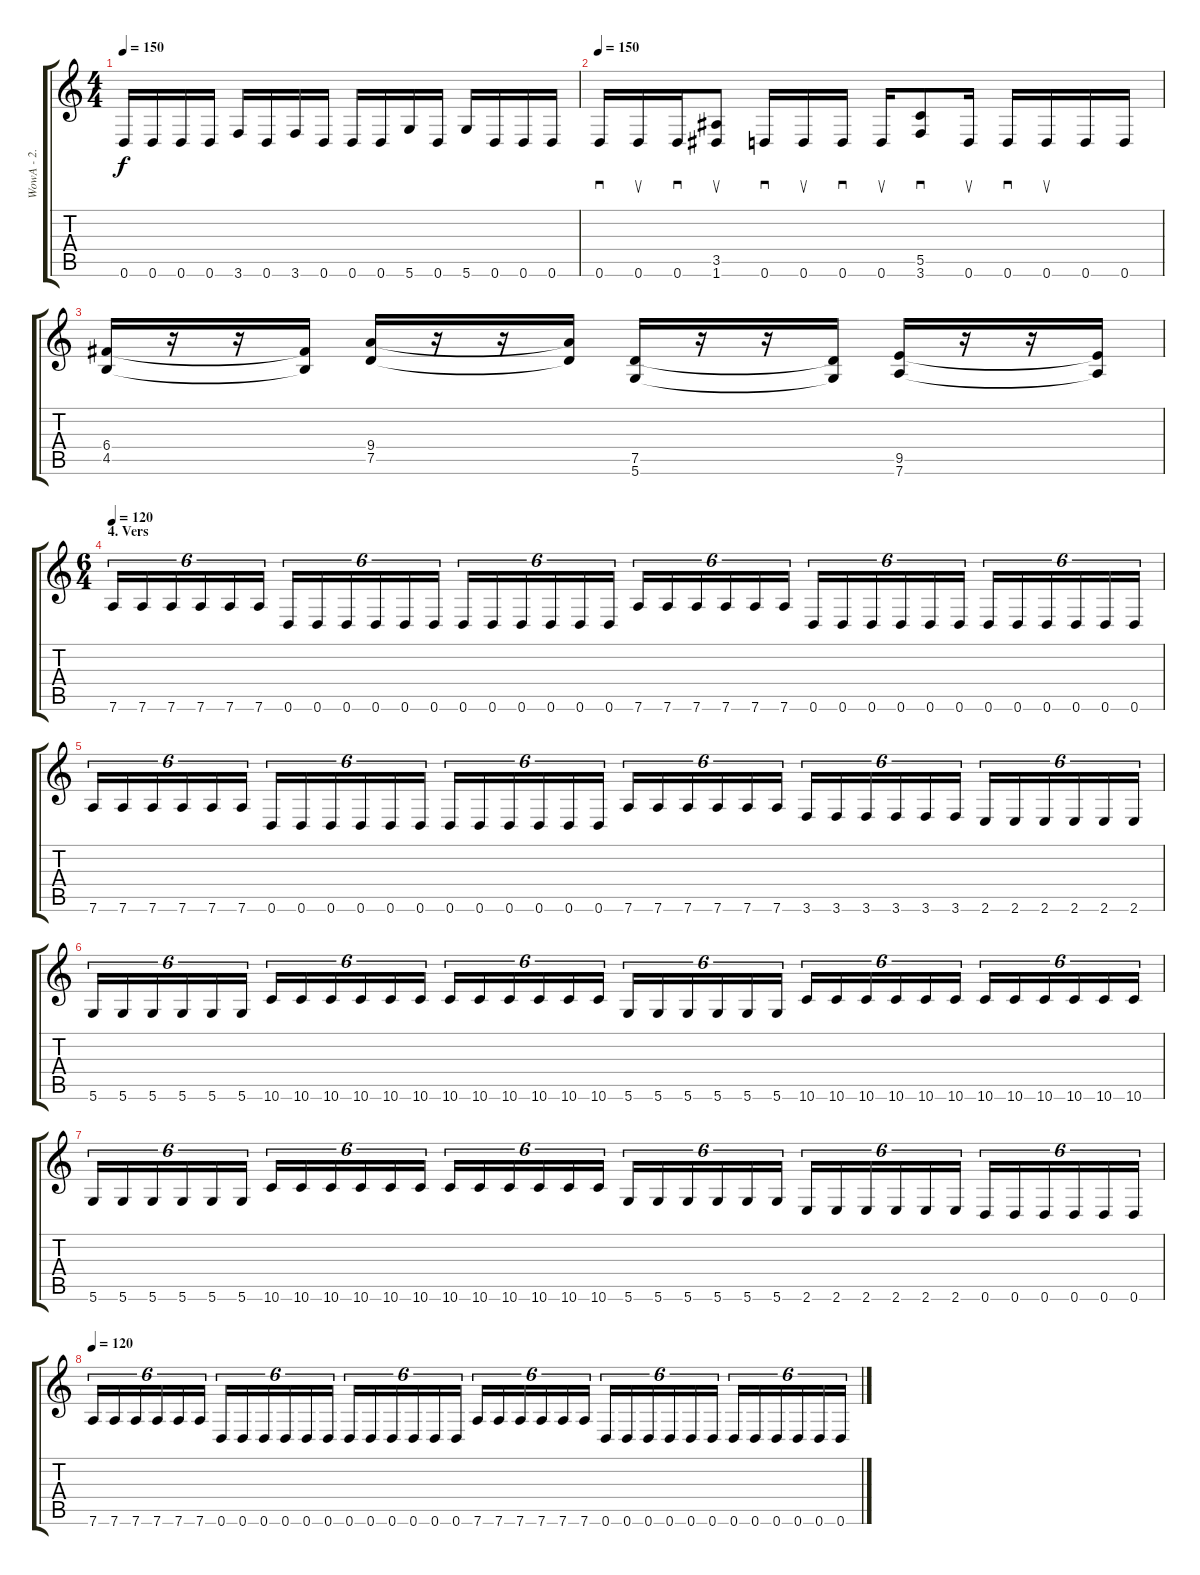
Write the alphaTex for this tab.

\track ("WowA - 2. Guitar" "WowA - 2. ") {instrument distortionguitar}
\staff {score tabs}
\tuning (D4 A3 F3 C3 G2 D2) {hide}
\ts (4 4)
\tempo 150
\clef g2
\ks c
0.6.16{dy f} 0.6.16 0.6.16 0.6.16 3.6.16 0.6.16 3.6.16 0.6.16 0.6.16 0.6.16 5.6.16 0.6.16 5.6.16 0.6.16 0.6.16 0.6.16 |
\tempo 150
0.6.16{sd} 0.6.16{su} 0.6.16{sd} (3.5 1.6).8{su} 0.6.16{sd} 0.6.16{su} 0.6.16{sd} 0.6.16{su} (5.5 3.6).8{sd} 0.6.16{su} 0.6.16{sd} 0.6.16{su} 0.6.16 0.6.16 |
(6.4 4.5).16 r.16 r.16 (6.4{t} 4.5{t}).16 (9.4 7.5).16 r.16 r.16 (9.4{t} 7.5{t}).16 (7.5 5.6).16 r.16 r.16 (7.5{t} 5.6{t}).16 (9.5 7.6).16 r.16 r.16 (9.5{t} 7.6{t}).16 |
\ts (6 4)
\section ("" "4. Vers")
\tempo 120
7.6.16{tu (6 4) balance 16} 7.6.16{tu (6 4)} 7.6.16{tu (6 4)} 7.6.16{tu (6 4)} 7.6.16{tu (6 4)} 7.6.16{tu (6 4)} 0.6.16{tu (6 4)} 0.6.16{tu (6 4)} 0.6.16{tu (6 4)} 0.6.16{tu (6 4)} 0.6.16{tu (6 4)} 0.6.16{tu (6 4)} 0.6.16{tu (6 4)} 0.6.16{tu (6 4)} 0.6.16{tu (6 4)} 0.6.16{tu (6 4)} 0.6.16{tu (6 4)} 0.6.16{tu (6 4)} 7.6.16{tu (6 4)} 7.6.16{tu (6 4)} 7.6.16{tu (6 4)} 7.6.16{tu (6 4)} 7.6.16{tu (6 4)} 7.6.16{tu (6 4)} 0.6.16{tu (6 4)} 0.6.16{tu (6 4)} 0.6.16{tu (6 4)} 0.6.16{tu (6 4)} 0.6.16{tu (6 4)} 0.6.16{tu (6 4)} 0.6.16{tu (6 4)} 0.6.16{tu (6 4)} 0.6.16{tu (6 4)} 0.6.16{tu (6 4)} 0.6.16{tu (6 4)} 0.6.16{tu (6 4)} |
7.6.16{tu (6 4)} 7.6.16{tu (6 4)} 7.6.16{tu (6 4)} 7.6.16{tu (6 4)} 7.6.16{tu (6 4)} 7.6.16{tu (6 4)} 0.6.16{tu (6 4)} 0.6.16{tu (6 4)} 0.6.16{tu (6 4)} 0.6.16{tu (6 4)} 0.6.16{tu (6 4)} 0.6.16{tu (6 4)} 0.6.16{tu (6 4)} 0.6.16{tu (6 4)} 0.6.16{tu (6 4)} 0.6.16{tu (6 4)} 0.6.16{tu (6 4)} 0.6.16{tu (6 4)} 7.6.16{tu (6 4)} 7.6.16{tu (6 4)} 7.6.16{tu (6 4)} 7.6.16{tu (6 4)} 7.6.16{tu (6 4)} 7.6.16{tu (6 4)} 3.6.16{tu (6 4)} 3.6.16{tu (6 4)} 3.6.16{tu (6 4)} 3.6.16{tu (6 4)} 3.6.16{tu (6 4)} 3.6.16{tu (6 4)} 2.6.16{tu (6 4)} 2.6.16{tu (6 4)} 2.6.16{tu (6 4)} 2.6.16{tu (6 4)} 2.6.16{tu (6 4)} 2.6.16{tu (6 4)} |
5.6.16{tu (6 4)} 5.6.16{tu (6 4)} 5.6.16{tu (6 4)} 5.6.16{tu (6 4)} 5.6.16{tu (6 4)} 5.6.16{tu (6 4)} 10.6.16{tu (6 4)} 10.6.16{tu (6 4)} 10.6.16{tu (6 4)} 10.6.16{tu (6 4)} 10.6.16{tu (6 4)} 10.6.16{tu (6 4)} 10.6.16{tu (6 4)} 10.6.16{tu (6 4)} 10.6.16{tu (6 4)} 10.6.16{tu (6 4)} 10.6.16{tu (6 4)} 10.6.16{tu (6 4)} 5.6.16{tu (6 4)} 5.6.16{tu (6 4)} 5.6.16{tu (6 4)} 5.6.16{tu (6 4)} 5.6.16{tu (6 4)} 5.6.16{tu (6 4)} 10.6.16{tu (6 4)} 10.6.16{tu (6 4)} 10.6.16{tu (6 4)} 10.6.16{tu (6 4)} 10.6.16{tu (6 4)} 10.6.16{tu (6 4)} 10.6.16{tu (6 4)} 10.6.16{tu (6 4)} 10.6.16{tu (6 4)} 10.6.16{tu (6 4)} 10.6.16{tu (6 4)} 10.6.16{tu (6 4)} |
5.6.16{tu (6 4)} 5.6.16{tu (6 4)} 5.6.16{tu (6 4)} 5.6.16{tu (6 4)} 5.6.16{tu (6 4)} 5.6.16{tu (6 4)} 10.6.16{tu (6 4)} 10.6.16{tu (6 4)} 10.6.16{tu (6 4)} 10.6.16{tu (6 4)} 10.6.16{tu (6 4)} 10.6.16{tu (6 4)} 10.6.16{tu (6 4)} 10.6.16{tu (6 4)} 10.6.16{tu (6 4)} 10.6.16{tu (6 4)} 10.6.16{tu (6 4)} 10.6.16{tu (6 4)} 5.6.16{tu (6 4)} 5.6.16{tu (6 4)} 5.6.16{tu (6 4)} 5.6.16{tu (6 4)} 5.6.16{tu (6 4)} 5.6.16{tu (6 4)} 2.6.16{tu (6 4)} 2.6.16{tu (6 4)} 2.6.16{tu (6 4)} 2.6.16{tu (6 4)} 2.6.16{tu (6 4)} 2.6.16{tu (6 4)} 0.6.16{tu (6 4)} 0.6.16{tu (6 4)} 0.6.16{tu (6 4)} 0.6.16{tu (6 4)} 0.6.16{tu (6 4)} 0.6.16{tu (6 4)} |
\tempo 120
7.6.16{tu (6 4) balance 16} 7.6.16{tu (6 4)} 7.6.16{tu (6 4)} 7.6.16{tu (6 4)} 7.6.16{tu (6 4)} 7.6.16{tu (6 4)} 0.6.16{tu (6 4)} 0.6.16{tu (6 4)} 0.6.16{tu (6 4)} 0.6.16{tu (6 4)} 0.6.16{tu (6 4)} 0.6.16{tu (6 4)} 0.6.16{tu (6 4)} 0.6.16{tu (6 4)} 0.6.16{tu (6 4)} 0.6.16{tu (6 4)} 0.6.16{tu (6 4)} 0.6.16{tu (6 4)} 7.6.16{tu (6 4)} 7.6.16{tu (6 4)} 7.6.16{tu (6 4)} 7.6.16{tu (6 4)} 7.6.16{tu (6 4)} 7.6.16{tu (6 4)} 0.6.16{tu (6 4)} 0.6.16{tu (6 4)} 0.6.16{tu (6 4)} 0.6.16{tu (6 4)} 0.6.16{tu (6 4)} 0.6.16{tu (6 4)} 0.6.16{tu (6 4)} 0.6.16{tu (6 4)} 0.6.16{tu (6 4)} 0.6.16{tu (6 4)} 0.6.16{tu (6 4)} 0.6.16{tu (6 4)}
